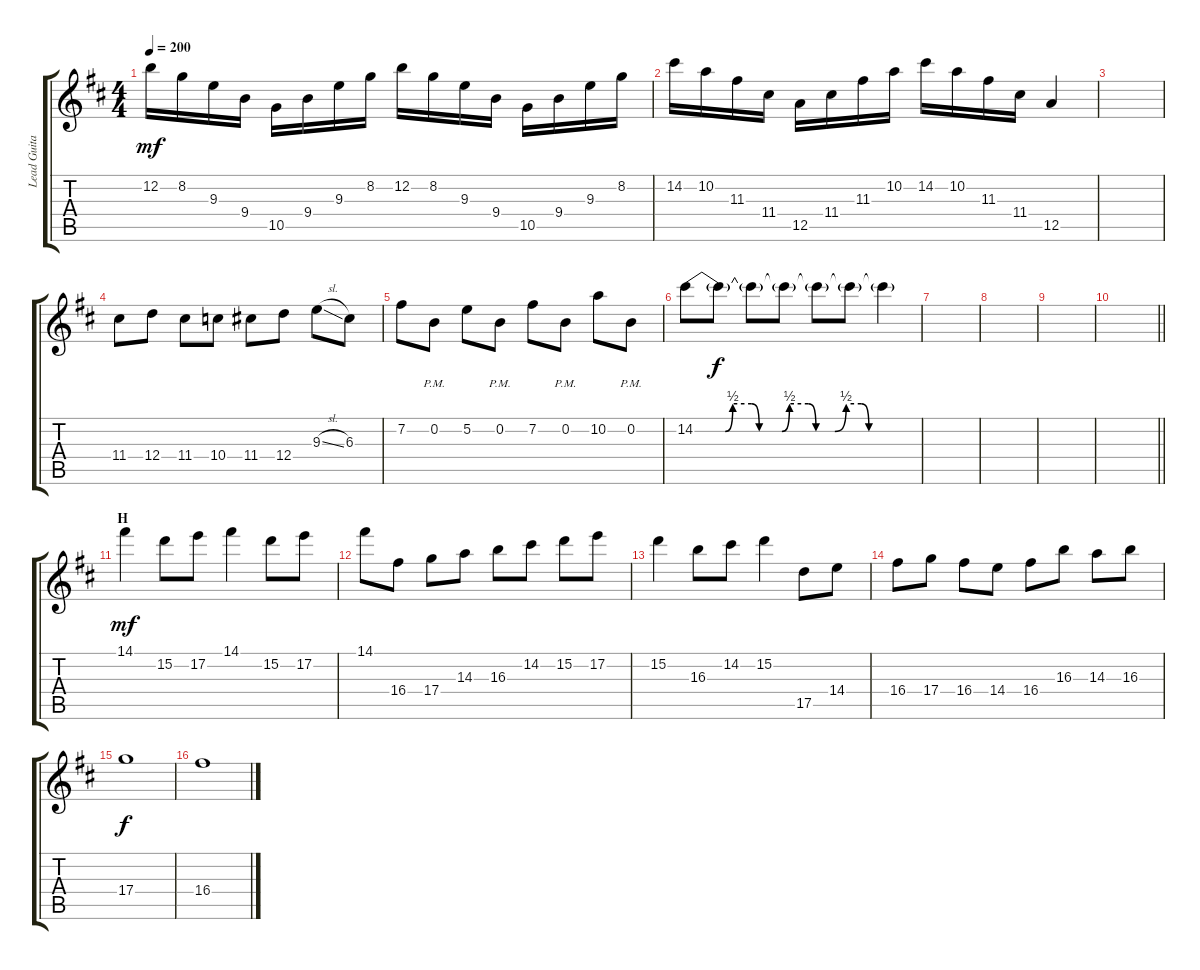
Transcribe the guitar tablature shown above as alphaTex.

\track ("Lead Guitar(Right ch.)" "Lead Guita") {instrument distortionguitar}
\staff {score tabs}
\tuning (E4 B3 G3 D3 A2 E2) {hide}
\ts (4 4)
\tempo 200
\clef g2
\ks d
12.2.16{dy mf} 8.2.16 9.3.16 9.4.16 10.5.16 9.4.16 9.3.16 8.2.16 12.2.16 8.2.16 9.3.16 9.4.16 10.5.16 9.4.16 9.3.16 8.2.16 |
14.2.16 10.2.16 11.3.16 11.4.16 12.5.16 11.4.16 11.3.16 10.2.16 14.2.16 10.2.16 11.3.16 11.4.16 12.5.4 |
|
11.4.8 12.4.8 11.4.8 10.4.8 11.4.8 12.4.8 9.3{sl}.8 6.3.8 |
7.2.8 0.2{pm}.8 5.2.8 0.2{pm}.8 7.2.8 0.2{pm}.8 10.2.8 0.2{pm}.8 |
14.2{be (custom 0 0 8 0 10 2 15 2 17 0 23 0 25 2 30 2 32 0 37 0 40 2 44 2 46 0 60 0)}.8 14.2{t}.8{dy f} 14.2{t}.8 14.2{t}.8 14.2{t}.8 14.2{t}.8 14.2{t}.4 |
|
|
|
\barLineRight lightlight
|
\section ("" "H")
14.1.4{dy mf} 15.2.8 17.2.8 14.1.4 15.2.8 17.2.8 |
14.1.8 16.4.8 17.4.8 14.3.8 16.3.8 14.2.8 15.2.8 17.2.8 |
15.2.4 16.3.8 14.2.8 15.2.4 17.5.8 14.4.8 |
16.4.8 17.4.8 16.4.8 14.4.8 16.4.8 16.3.8 14.3.8 16.3.8 |
17.4.1{dy f} |
16.4.1
